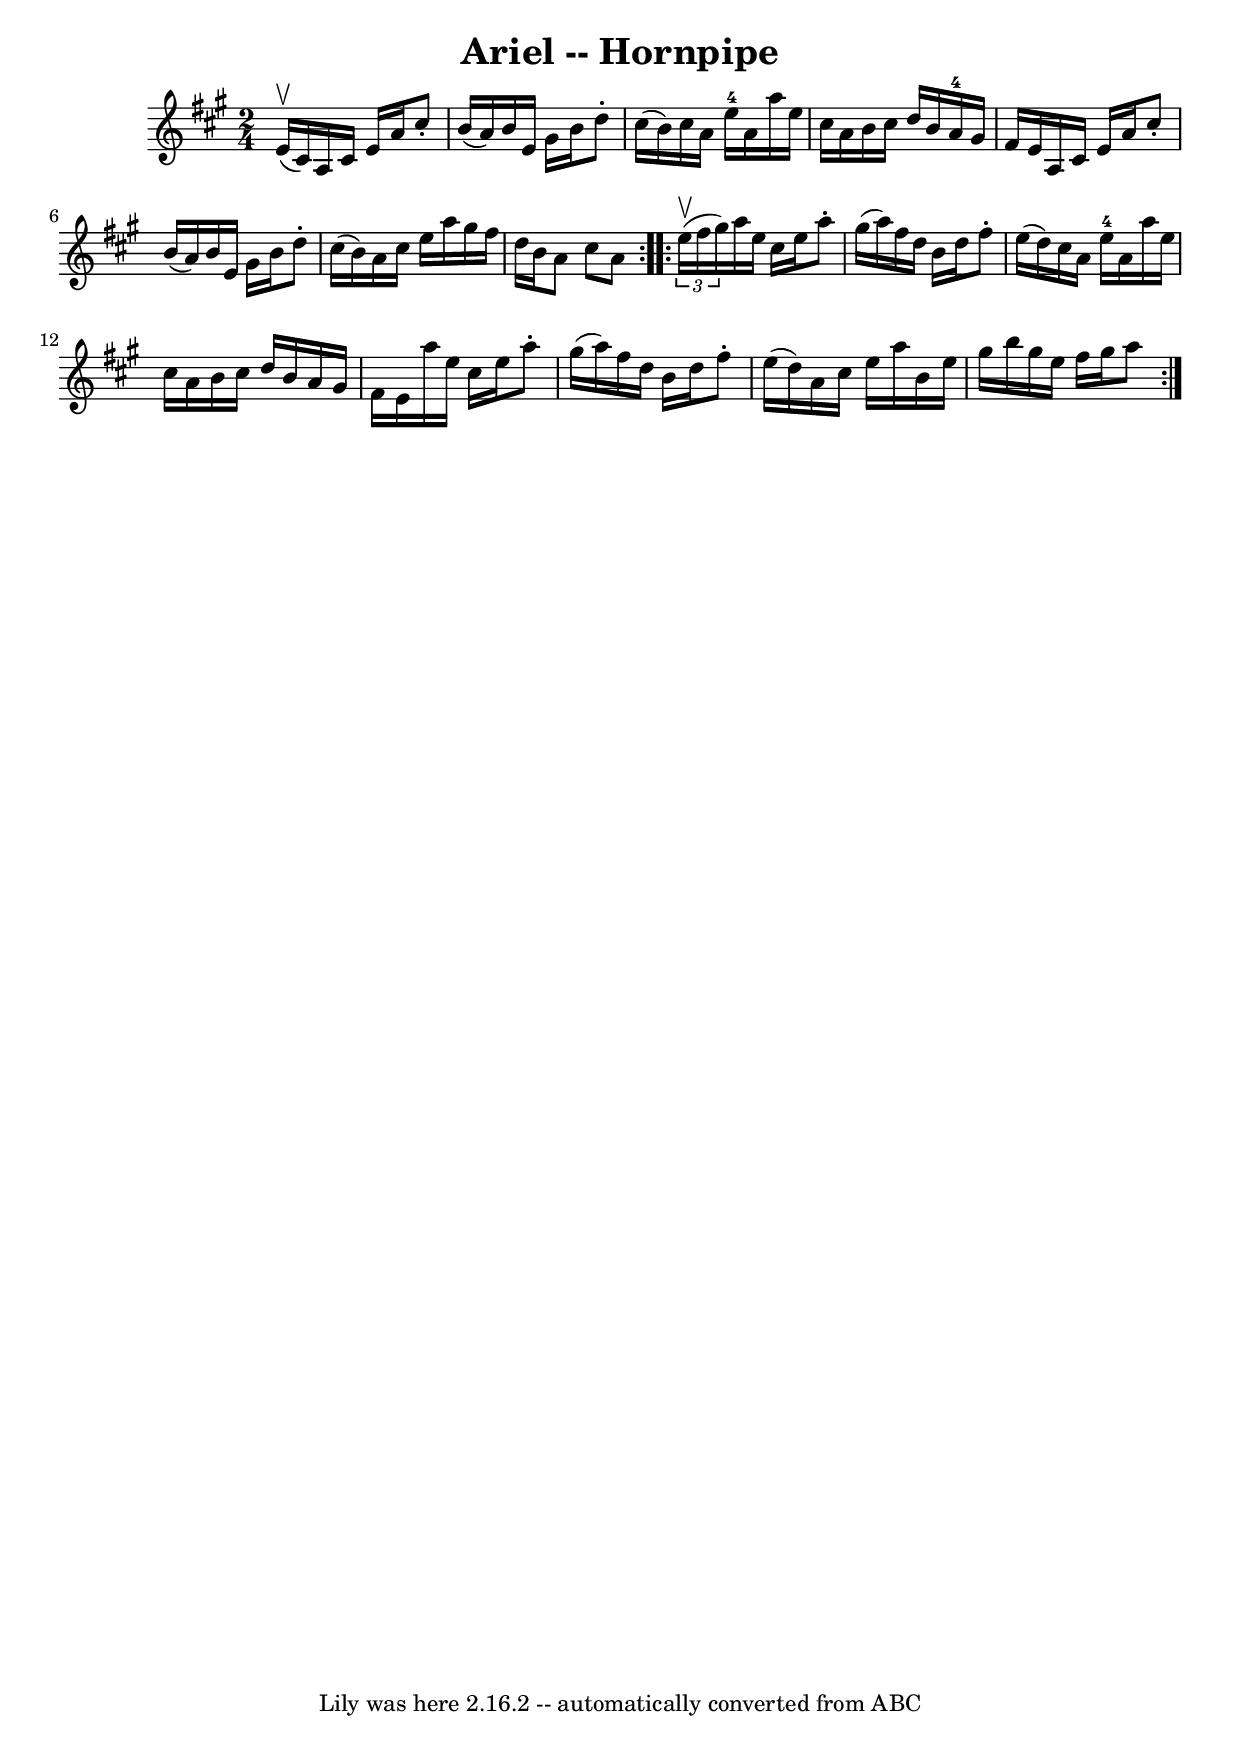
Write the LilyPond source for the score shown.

\version "2.16.2"
\include "Mammoth.ily"
\header {
  %% book = "Cole's 1000 Fiddle Tunes"
  crossRefNumber = "1"
  footnotes = ""
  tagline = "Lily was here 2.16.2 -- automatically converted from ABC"
  title = "Ariel -- Hornpipe"

}
voicedefault =  {



  \repeat volta 2 {

    \time 2/4 
    \key a \major e'16 (^\upbow cis'16) |
    a16 cis'16 
    e'16 a'16 cis''8 -. b'16 (a'16) |
    b'16 e'16    
    gis'16 b'16 d''8 -. cis''16 (b'16) |
    cis''16 a'16    
    e''16-4 a'16 a''16 e''16 cis''16 a'16  |
    b'16    
    cis''16 d''16 b'16 a'16-4 gis'16 fis'16 e'16  |
    
    a16 cis'16 e'16 a'16 cis''8 -. b'16 (a'16) |
    b'16 
    e'16 gis'16 b'16 d''8 -. cis''16 (b'16) |
    a'16    
    cis''16 e''16 a''16 gis''16 fis''16 d''16 b'16  |
    
    a'8 cis''8 a'8  
  }     
  \repeat volta 2 {
    \times 2/3 { e''16 (^\upbow   
		 fis''16 gis''16) 
	       } |
    a''16 e''16 cis''16 e''16 a''8 
    -. gis''16 (a''16) |
    fis''16 d''16 b'16 d''16    
    fis''8 -. e''16 (d''16) |
    cis''16 a'16 e''16-4 a'16 
    a''16 e''16 cis''16 a'16  |
    b'16 cis''16 d''16    
    b'16 a'16 gis'16 fis'16 e'16  |
    a''16 e''16    
    cis''16 e''16 a''8 -. gis''16 (a''16) |
    fis''16 d''16 
    b'16 d''16 fis''8 -. e''16 (d''16) |
    a'16 cis''16  
    e''16 a''16 b'16 e''16 gis''16 b''16  |
    gis''16    
    e''16 fis''16 gis''16 a''8  
  }   

}

\score{
  <<

    \context Staff="default"
    {
      \voicedefault 
      
    }

  >>
  \layout {
    
  }
  \midi {
  }

}
